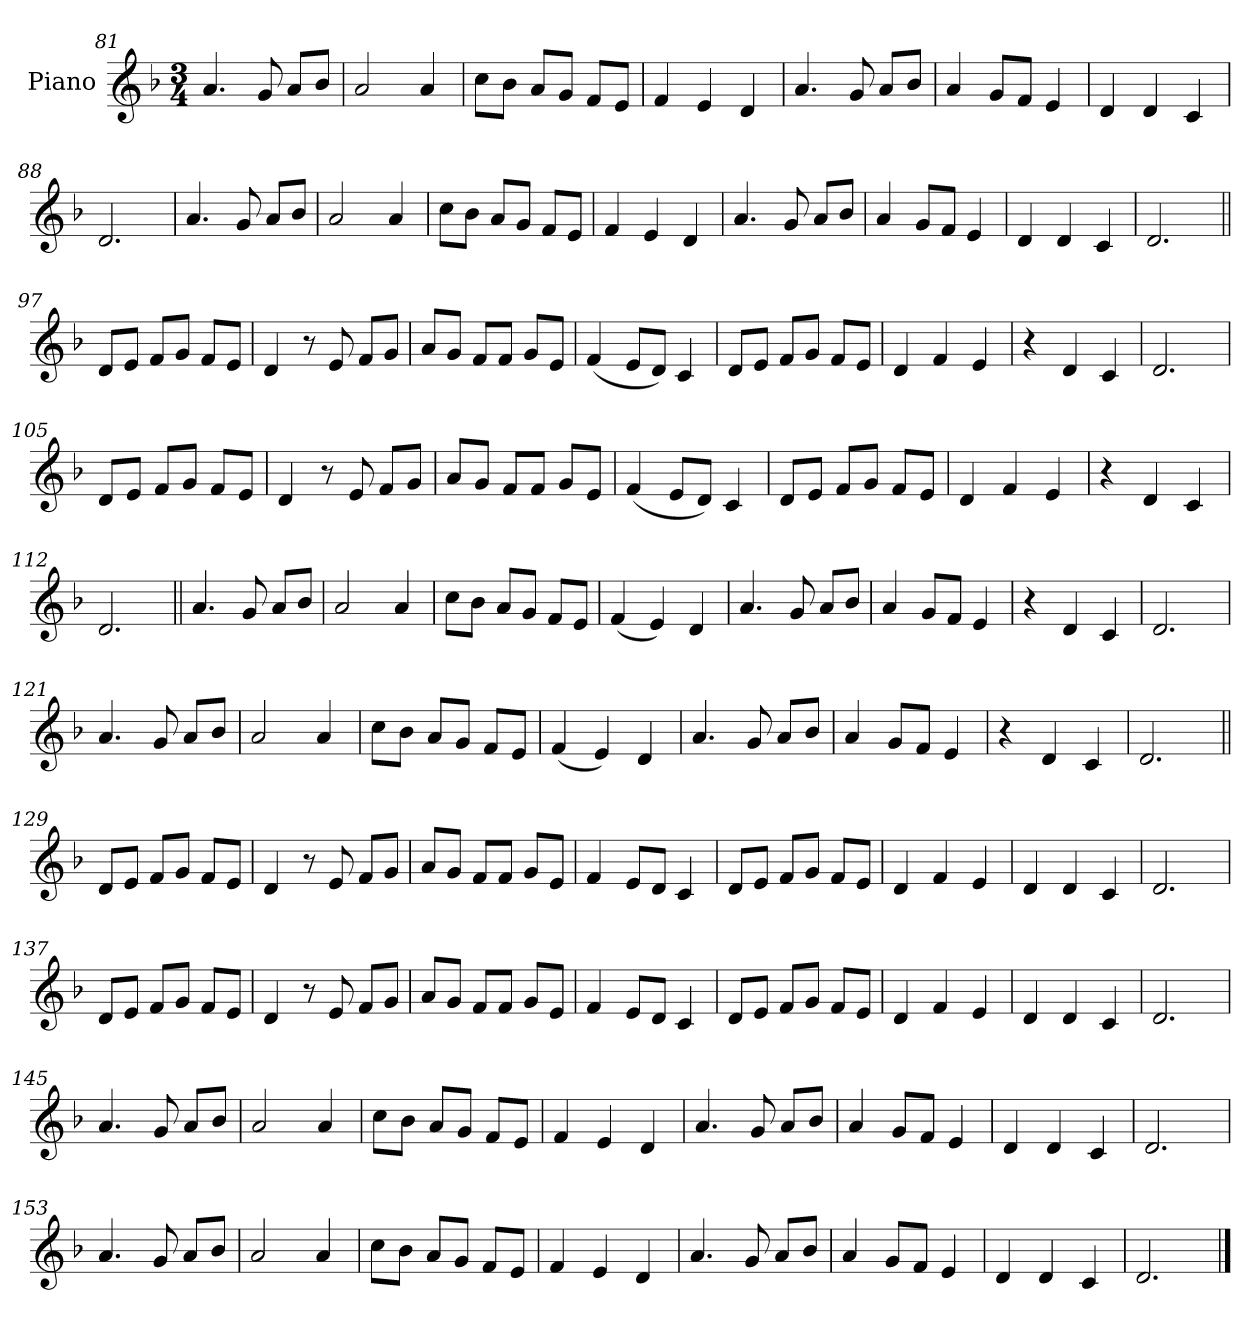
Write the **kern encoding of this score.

**kern
*part1
*staff1
*I"Piano
*I'Pno.
*clefG2
*k[b-]
*M3/4
=81
4.a
8g
8aL
8b-J
=82
2a
4a
=83
8ccL
8b-J
8aL
8gJ
8fL
8eJ
=84
4f
4e
4d
=85
4.a
8g
8aL
8b-J
=86
4a
8gL
8fJ
4e
=87
4d
4d
4c
=88
2.d
=89
4.a
8g
8aL
8b-J
=90
2a
4a
=91
8ccL
8b-J
8aL
8gJ
8fL
8eJ
=92
4f
4e
4d
=93
4.a
8g
8aL
8b-J
=94
4a
8gL
8fJ
4e
=95
4d
4d
4c
=96
2.d
=97||
8dL
8eJ
8fL
8gJ
8fL
8eJ
=98
4d
8r
8e
8fL
8gJ
=99
8aL
8gJ
8fL
8fJ
8gL
8eJ
=100
(<4f
8eL
8dJ)
4c
=101
8dL
8eJ
8fL
8gJ
8fL
8eJ
=102
4d
4f
4e
=103
4r
4d
4c
=104
2.d
=105
8dL
8eJ
8fL
8gJ
8fL
8eJ
=106
4d
8r
8e
8fL
8gJ
=107
8aL
8gJ
8fL
8fJ
8gL
8eJ
=108
(<4f
8eL
8dJ)
4c
=109
8dL
8eJ
8fL
8gJ
8fL
8eJ
=110
4d
4f
4e
=111
4r
4d
4c
=112
2.d
=113||
4.a
8g
8aL
8b-J
=114
2a
4a
=115
8ccL
8b-J
8aL
8gJ
8fL
8eJ
=116
(<4f
4e)
4d
=117
4.a
8g
8aL
8b-J
=118
4a
8gL
8fJ
4e
=119
4r
4d
4c
=120
2.d
=121
4.a
8g
8aL
8b-J
=122
2a
4a
=123
8ccL
8b-J
8aL
8gJ
8fL
8eJ
=124
(<4f
4e)
4d
=125
4.a
8g
8aL
8b-J
=126
4a
8gL
8fJ
4e
=127
4r
4d
4c
=128
2.d
=129||
8dL
8eJ
8fL
8gJ
8fL
8eJ
=130
4d
8r
8e
8fL
8gJ
=131
8aL
8gJ
8fL
8fJ
8gL
8eJ
=132
4f
8eL
8dJ
4c
=133
8dL
8eJ
8fL
8gJ
8fL
8eJ
=134
4d
4f
4e
=135
4d
4d
4c
=136
2.d
=137
8dL
8eJ
8fL
8gJ
8fL
8eJ
=138
4d
8r
8e
8fL
8gJ
=139
8aL
8gJ
8fL
8fJ
8gL
8eJ
=140
4f
8eL
8dJ
4c
=141
8dL
8eJ
8fL
8gJ
8fL
8eJ
=142
4d
4f
4e
=143
4d
4d
4c
=144
2.d
=145
4.a
8g
8aL
8b-J
=146
2a
4a
=147
8ccL
8b-J
8aL
8gJ
8fL
8eJ
=148
4f
4e
4d
=149
4.a
8g
8aL
8b-J
=150
4a
8gL
8fJ
4e
=151
4d
4d
4c
=152
2.d
=153
4.a
8g
8aL
8b-J
=154
2a
4a
=155
8ccL
8b-J
8aL
8gJ
8fL
8eJ
=156
4f
4e
4d
=157
4.a
8g
8aL
8b-J
=158
4a
8gL
8fJ
4e
=159
4d
4d
4c
=160
2.d
==
*-
